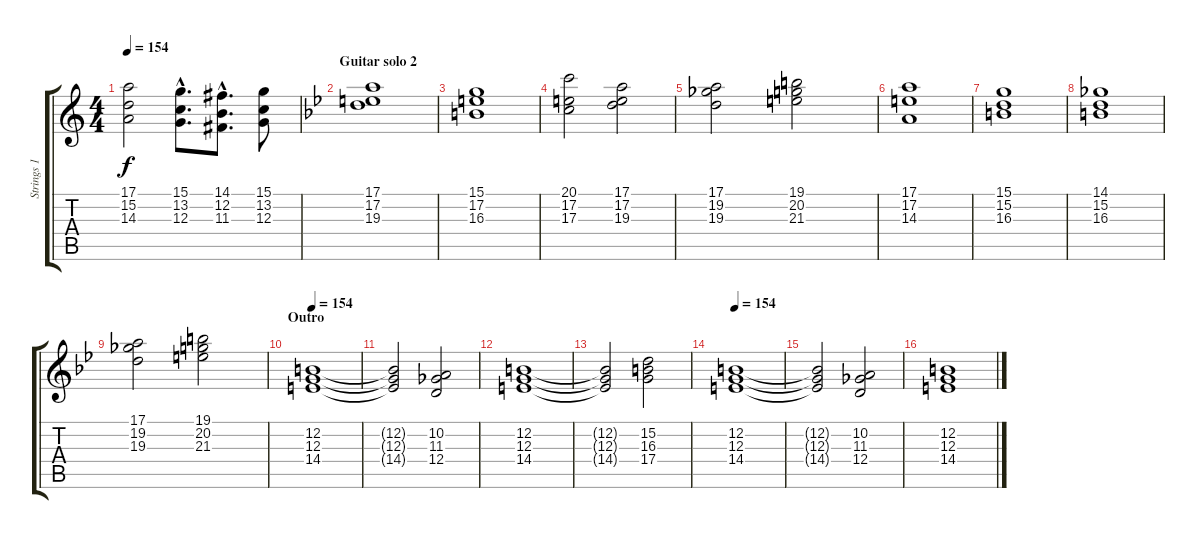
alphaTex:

\track ("Strings 1" "Strings 1") {instrument stringensemble1}
\staff {score tabs}
\tuning (E4 B3 G3 D3 A2 E2) {hide}
\ts (4 4)
\tempo 154
\clef g2
\ks c
(17.1 15.2 14.3).2{dy f} (15.1{hac} 13.2{hac} 12.3{hac}).8{d} (14.1{hac} 12.2{hac} 11.3{hac}).8{d} (15.1 13.2 12.3).8 |
\section ("" "Guitar solo 2")
\ks gminor
(17.1 17.2 19.3).1 |
(15.1 17.2 16.3).1 |
(20.1 17.2 17.3).2 (17.1 17.2 19.3).2 |
(17.1 19.2 19.3).2 (19.1 20.2 21.3).2 |
(17.1 17.2 14.3).1 |
(15.1 15.2 16.3).1 |
(14.1 15.2 16.3).1 |
(17.1 19.2 19.3).2 (19.1 20.2 21.3).2 |
\section ("" "Outro")
\tempo 154
(12.2 12.3 14.4).1 |
(12.2{t} 12.3{t} 14.4{t}).2 (10.2 11.3 12.4).2 |
(12.2 12.3 14.4).1 |
(12.2{t} 12.3{t} 14.4{t}).2 (15.2 16.3 17.4).2 |
\tempo 154
(12.2 12.3 14.4).1 |
(12.2{t} 12.3{t} 14.4{t}).2 (10.2 11.3 12.4).2 |
(12.2 12.3 14.4).1
